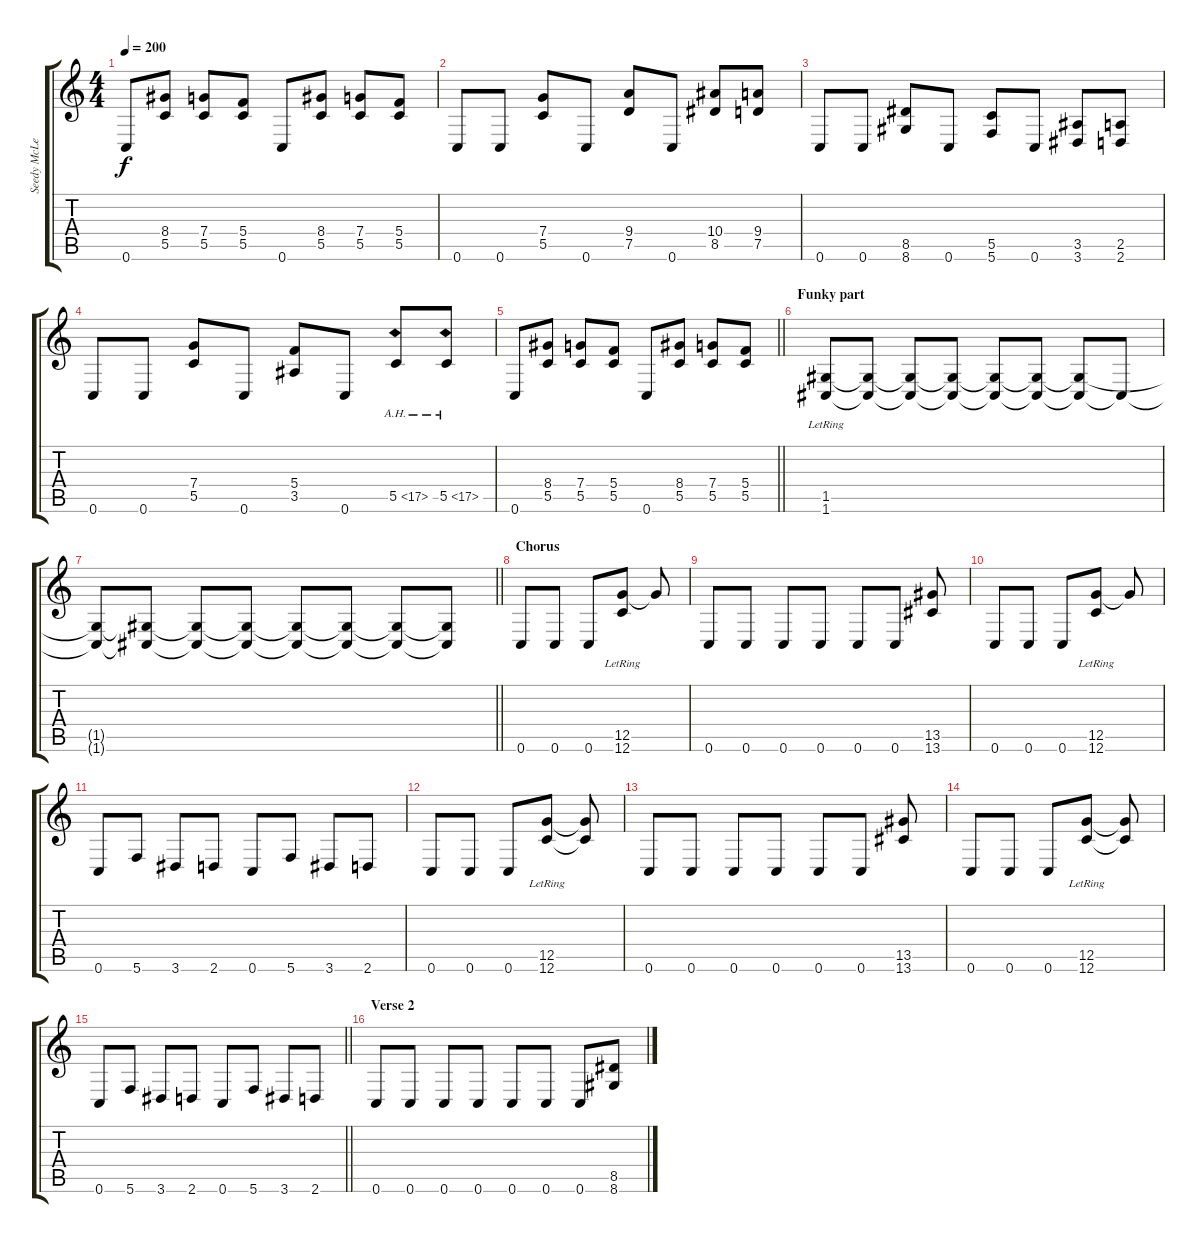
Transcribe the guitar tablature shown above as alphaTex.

\track ("Seedy McLeady" "Seedy McLe") {instrument distortionguitar}
\staff {score tabs}
\tuning (D4 A3 F3 C3 G2 C2) {hide}
\ts (4 4)
\tempo 200
\clef g2
\ks c
0.6.8{dy f} (8.4 5.5).8 (7.4 5.5).8 (5.4 5.5).8 0.6.8 (8.4 5.5).8 (7.4 5.5).8 (5.4 5.5).8 |
0.6.8 0.6.8 (7.4 5.5).8 0.6.8 (9.4 7.5).8 0.6.8 (10.4 8.5).8 (9.4 7.5).8 |
0.6.8 0.6.8 (8.5 8.6).8 0.6.8 (5.5 5.6).8 0.6.8 (3.5 3.6).8 (2.5 2.6).8 |
0.6.8 0.6.8 (7.4 5.5).8 0.6.8 (5.4 3.5).8 0.6.8 5.5{ah 12}.8 5.5{ah 12}.8 |
\barLineRight lightlight
0.6.8 (8.4 5.5).8 (7.4 5.5).8 (5.4 5.5).8 0.6.8 (8.4 5.5).8 (7.4 5.5).8 (5.4 5.5).8 |
\section ("" "Funky part")
(1.5{lr} 1.6).8 (1.5{t} 1.6{t}).8 (1.5{t} 1.6{t}).8 (1.5{t} 1.6{t}).8 (1.5{t} 1.6{t}).8 (1.5{t} 1.6{t}).8 (1.5{t} 1.6{t}).8 1.6{t}.8 |
\barLineRight lightlight
(1.5{t} 1.6{t}).8 (1.5{t} 1.6{t}).8 (1.5{t} 1.6{t}).8 (1.5{t} 1.6{t}).8 (1.5{t} 1.6{t}).8 (1.5{t} 1.6{t}).8 (1.5{t} 1.6{t}).8 (1.5{t} 1.6{t}).8 |
\section ("" "Chorus")
0.6.8 0.6.8 0.6.8 (12.5 12.6{lr}).8 12.5{t}.8 |
0.6.8 0.6.8 0.6.8 0.6.8 0.6.8 0.6.8 (13.5 13.6).8 |
0.6.8 0.6.8 0.6.8 (12.5 12.6{lr}).8 12.5{t}.8 |
0.6.8 5.6.8 3.6.8 2.6.8 0.6.8 5.6.8 3.6.8 2.6.8 |
0.6.8 0.6.8 0.6.8 (12.5 12.6{lr}).8 (12.5{t} 12.6{t}).8 |
0.6.8 0.6.8 0.6.8 0.6.8 0.6.8 0.6.8 (13.5 13.6).8 |
0.6.8 0.6.8 0.6.8 (12.5 12.6{lr}).8 (12.5{t} 12.6{t}).8 |
\barLineRight lightlight
0.6.8 5.6.8 3.6.8 2.6.8 0.6.8 5.6.8 3.6.8 2.6.8 |
\section ("" "Verse 2")
0.6.8 0.6.8 0.6.8 0.6.8 0.6.8 0.6.8 0.6.8 (8.5 8.6).8
